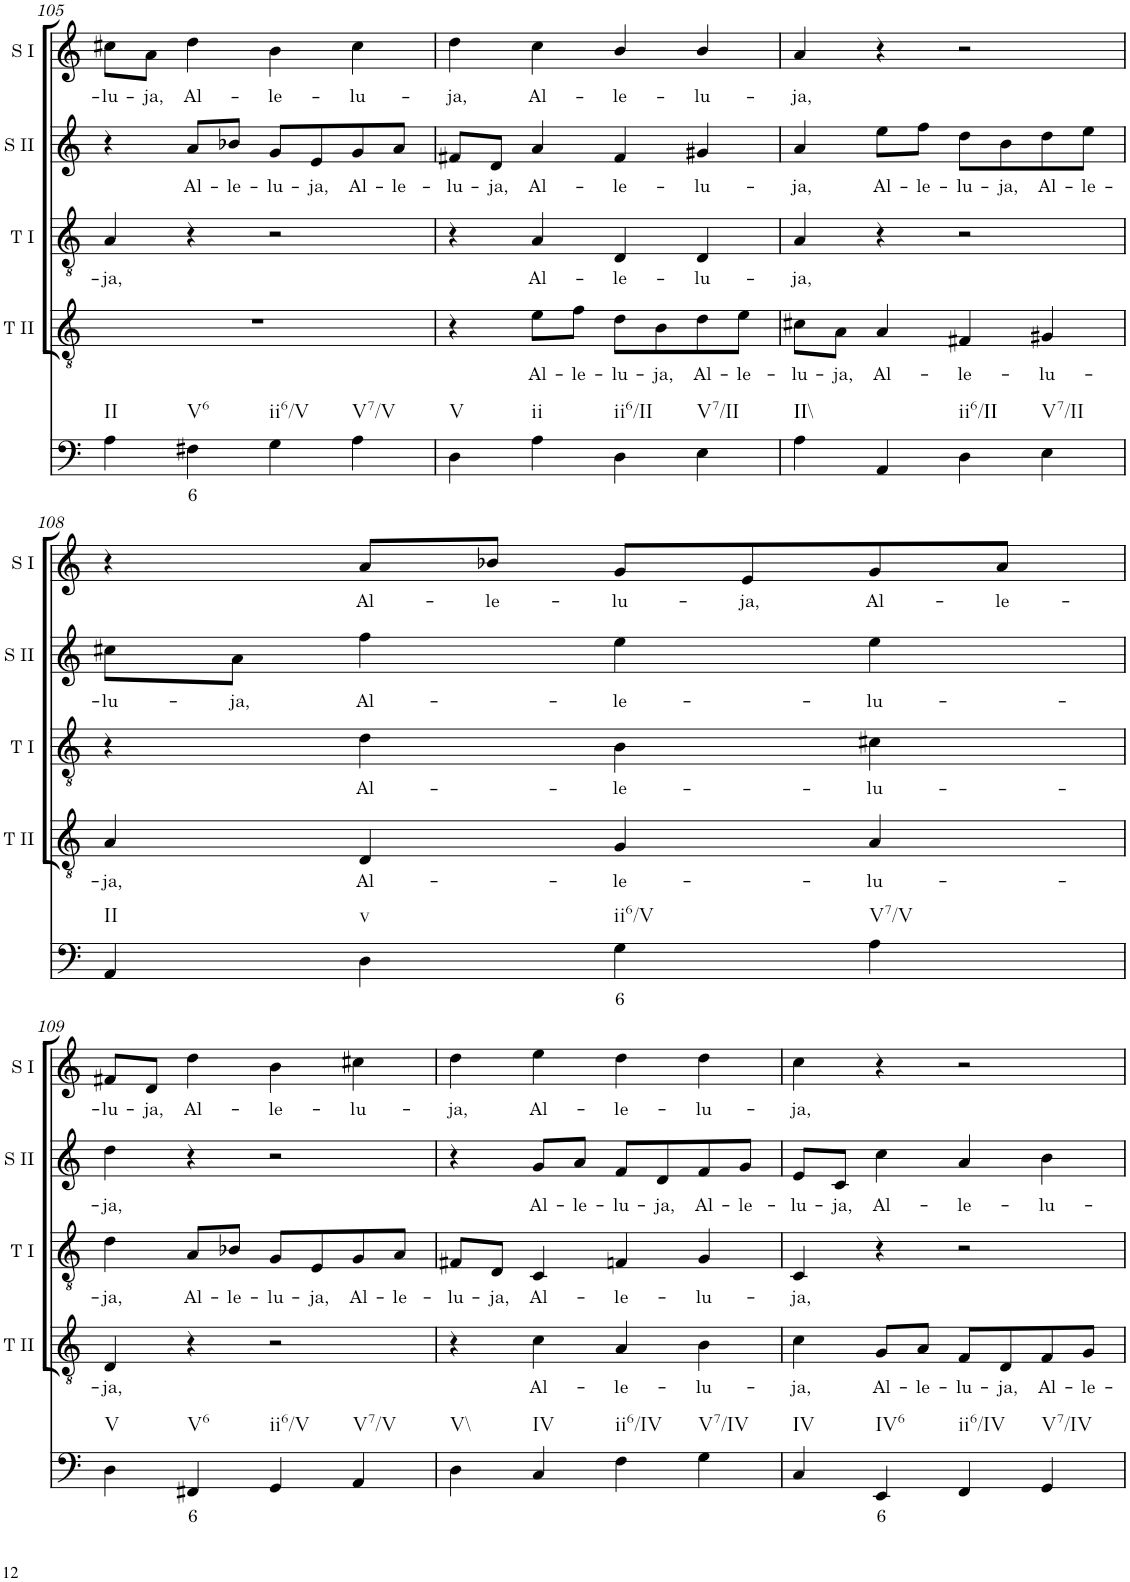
**kern	**text	**kern	**text	**kern	**text	**kern	**text	**kern	**text
*part5	*part5	*part4	*part4	*part3	*part3	*part2	*part2	*part1	*part1
*staff5	*staff5	*staff4	*staff4	*staff3	*staff3	*staff2	*staff2	*staff1	*staff1
*I"Continuo	*	*I"Tenor II	*	*I"Tenor I	*	*I"Soprano II	*	*I"Soprano I	*
*	*	*I'T II	*	*I'T I	*	*I'S II	*	*I'S I	*
!!LO:PB:g=z
*clefG2	*	*clefG2	*	*clefF4	*	*clefG2	*	*clefG2	*
*k[]	*	*k[]	*	*k[]	*	*k[]	*	*k[]	*
*	*	*	*	*M4/4	*	*M4/4	*	*M4/4	*
=105	=105	=105	=105	=105	=105	=105	=105	=105	=105
!LO:TX:b:t=II	!	!	!	!	!	!	!	!	!
!	!	!	!	!	!LO:LY:b	!	!	!	!LO:LY:b
4A\	.	1r	.	4A/	ja,	4r	.	8cc#X\L	lu-
!	!	!	!	!	!	!	!	!	!LO:LY:b
.	.	.	.	.	.	.	.	8a\J	ja,
!LO:TX:b:t=V6	!	!	!	!	!	!	!	!	!
!	!LO:LY:b	!	!	!	!	!	!LO:LY:b	!	!LO:LY:b
4F#X\	6	.	.	4r	.	8a/L	Al-	4dd\	Al-
!	!	!	!	!	!	!	!LO:LY:b	!	!
.	.	.	.	.	.	8b-X/J	le-	.	.
!LO:TX:b:t=ii6/V	!	!	!	!	!	!	!	!	!
!	!	!	!	!	!	!	!LO:LY:b	!	!LO:LY:b
4G\	.	.	.	2r	.	8g/L	lu-	4b\	le-
!	!	!	!	!	!	!	!LO:LY:b	!	!
.	.	.	.	.	.	8e/	ja,	.	.
!LO:TX:b:t=V7/V	!	!	!	!	!	!	!	!	!
!	!	!	!	!	!	!	!LO:LY:b	!	!LO:LY:b
4A\	.	.	.	.	.	8g/	Al-	4cc#\	lu-
!	!	!	!	!	!	!	!LO:LY:b	!	!
.	.	.	.	.	.	8a/J	le-	.	.
=106	=106	=106	=106	=106	=106	=106	=106	=106	=106
!LO:TX:b:t=V	!	!	!	!	!	!	!	!	!
!	!	!	!	!	!	!	!LO:LY:b	!	!LO:LY:b
4D\	.	4r	.	4r	.	8f#X/L	lu-	4dd\	ja,
!	!	!	!	!	!	!	!LO:LY:b	!	!
.	.	.	.	.	.	8d/J	ja,	.	.
!LO:TX:b:t=ii	!	!	!	!	!	!	!	!	!
!	!	!	!LO:LY:b	!	!LO:LY:b	!	!LO:LY:b	!	!LO:LY:b
4A\	.	8e\L	Al-	4A/	Al-	4a/	Al-	4cc\	Al-
!	!	!	!LO:LY:b	!	!	!	!	!	!
.	.	8f\J	le-	.	.	.	.	.	.
!LO:TX:b:t=ii6/II	!	!	!	!	!	!	!	!	!
!	!	!	!LO:LY:b	!	!LO:LY:b	!	!LO:LY:b	!	!LO:LY:b
4D\	.	8d\L	lu-	4D/	le-	4f#/	le-	4b/	le-
!	!	!	!LO:LY:b	!	!	!	!	!	!
.	.	8B\	ja,	.	.	.	.	.	.
!LO:TX:b:t=V7/II	!	!	!	!	!	!	!	!	!
!	!	!	!LO:LY:b	!	!LO:LY:b	!	!LO:LY:b	!	!LO:LY:b
4E\	.	8d\	Al-	4D/	lu-	4g#X/	lu-	4b/	lu-
!	!	!	!LO:LY:b	!	!	!	!	!	!
.	.	8e\J	le-	.	.	.	.	.	.
=107	=107	=107	=107	=107	=107	=107	=107	=107	=107
!LO:TX:b:t=II\\	!	!	!	!	!	!	!	!	!
!	!	!	!LO:LY:b	!	!LO:LY:b	!	!LO:LY:b	!	!LO:LY:b
4A\	.	8c#X\L	lu-	4A/	ja,	4a/	ja,	4a/	ja,
!	!	!	!LO:LY:b	!	!	!	!	!	!
.	.	8A\J	ja,	.	.	.	.	.	.
!	!	!	!LO:LY:b	!	!	!	!LO:LY:b	!	!
4AA/	.	4A/	Al-	4r	.	8ee\L	Al-	4r	.
!	!	!	!	!	!	!	!LO:LY:b	!	!
.	.	.	.	.	.	8ff\J	le-	.	.
!LO:TX:b:t=ii6/II	!	!	!	!	!	!	!	!	!
!	!	!	!LO:LY:b	!	!	!	!LO:LY:b	!	!
4D\	.	4F#X/	le-	2r	.	8dd\L	lu-	2r	.
!	!	!	!	!	!	!	!LO:LY:b	!	!
.	.	.	.	.	.	8b\	ja,	.	.
!LO:TX:b:t=V7/II	!	!	!	!	!	!	!	!	!
!	!	!	!LO:LY:b	!	!	!	!LO:LY:b	!	!
4E\	.	4G#X/	lu-	.	.	8dd\	Al-	.	.
!	!	!	!	!	!	!	!LO:LY:b	!	!
.	.	.	.	.	.	8ee\J	le-	.	.
!!LO:LB:g=z
=108	=108	=108	=108	=108	=108	=108	=108	=108	=108
!LO:TX:b:t=II	!	!	!	!	!	!	!	!	!
!	!	!	!LO:LY:b	!	!	!	!LO:LY:b	!	!
4AA/	.	4A/	ja,	4r	.	8cc#X\L	lu-	4r	.
!	!	!	!	!	!	!	!LO:LY:b	!	!
.	.	.	.	.	.	8a\J	ja,	.	.
!LO:TX:b:t=v	!	!	!	!	!	!	!	!	!
!	!	!	!LO:LY:b	!	!LO:LY:b	!	!LO:LY:b	!	!LO:LY:b
4D\	.	4D/	Al-	4d\	Al-	4ff\	Al-	8a/L	Al-
!	!	!	!	!	!	!	!	!	!LO:LY:b
.	.	.	.	.	.	.	.	8b-X/J	le-
!LO:TX:b:t=ii6/V	!	!	!	!	!	!	!	!	!
!	!LO:LY:b	!	!LO:LY:b	!	!LO:LY:b	!	!LO:LY:b	!	!LO:LY:b
4G\	6	4G/	le-	4B\	le-	4ee\	le-	8g/L	lu-
!	!	!	!	!	!	!	!	!	!LO:LY:b
.	.	.	.	.	.	.	.	8e/	ja,
!LO:TX:b:t=V7/V	!	!	!	!	!	!	!	!	!
!	!	!	!LO:LY:b	!	!LO:LY:b	!	!LO:LY:b	!	!LO:LY:b
4A\	.	4A/	lu-	4c#X\	lu-	4ee\	lu-	8g/	Al-
!	!	!	!	!	!	!	!	!	!LO:LY:b
.	.	.	.	.	.	.	.	8a/J	le-
!!LO:LB:g=z
=109	=109	=109	=109	=109	=109	=109	=109	=109	=109
!LO:TX:b:t=V	!	!	!	!	!	!	!	!	!
!	!	!	!LO:LY:b	!	!LO:LY:b	!	!LO:LY:b	!	!LO:LY:b
4D\	.	4D/	ja,	4d\	ja,	4dd\	ja,	8f#X/L	lu-
!	!	!	!	!	!	!	!	!	!LO:LY:b
.	.	.	.	.	.	.	.	8d/J	ja,
!LO:TX:b:t=V6	!	!	!	!	!	!	!	!	!
!	!LO:LY:b	!	!	!	!LO:LY:b	!	!	!	!LO:LY:b
4FF#X/	6	4r	.	8A/L	Al-	4r	.	4dd\	Al-
!	!	!	!	!	!LO:LY:b	!	!	!	!
.	.	.	.	8B-X/J	le-	.	.	.	.
!LO:TX:b:t=ii6/V	!	!	!	!	!	!	!	!	!
!	!	!	!	!	!LO:LY:b	!	!	!	!LO:LY:b
4GG/	.	2r	.	8G/L	lu-	2r	.	4b\	le-
!	!	!	!	!	!LO:LY:b	!	!	!	!
.	.	.	.	8E/	ja,	.	.	.	.
!LO:TX:b:t=V7/V	!	!	!	!	!	!	!	!	!
!	!	!	!	!	!LO:LY:b	!	!	!	!LO:LY:b
4AA/	.	.	.	8G/	Al-	.	.	4cc#X\	lu-
!	!	!	!	!	!LO:LY:b	!	!	!	!
.	.	.	.	8A/J	le-	.	.	.	.
=110	=110	=110	=110	=110	=110	=110	=110	=110	=110
!LO:TX:b:t=V\\	!	!	!	!	!	!	!	!	!
!	!	!	!	!	!LO:LY:b	!	!	!	!LO:LY:b
4D\	.	4r	.	8F#X/L	lu-	4r	.	4dd\	ja,
!	!	!	!	!	!LO:LY:b	!	!	!	!
.	.	.	.	8D/J	ja,	.	.	.	.
!LO:TX:b:t=IV	!	!	!	!	!	!	!	!	!
!	!	!	!LO:LY:b	!	!LO:LY:b	!	!LO:LY:b	!	!LO:LY:b
4C/	.	4c\	Al-	4C/	Al-	8g/L	Al-	4ee\	Al-
!	!	!	!	!	!	!	!LO:LY:b	!	!
.	.	.	.	.	.	8a/J	le-	.	.
!LO:TX:b:t=ii6/IV	!	!	!	!	!	!	!	!	!
!	!	!	!LO:LY:b	!	!LO:LY:b	!	!LO:LY:b	!	!LO:LY:b
4F\	.	4A/	le-	4Fn/	le-	8f/L	lu-	4dd\	le-
!	!	!	!	!	!	!	!LO:LY:b	!	!
.	.	.	.	.	.	8d/	ja,	.	.
!LO:TX:b:t=V7/IV	!	!	!	!	!	!	!	!	!
!	!	!	!LO:LY:b	!	!LO:LY:b	!	!LO:LY:b	!	!LO:LY:b
4G\	.	4B\	lu-	4G/	lu-	8f/	Al-	4dd\	lu-
!	!	!	!	!	!	!	!LO:LY:b	!	!
.	.	.	.	.	.	8g/J	le-	.	.
=111	=111	=111	=111	=111	=111	=111	=111	=111	=111
!LO:TX:b:t=IV	!	!	!	!	!	!	!	!	!
!	!	!	!LO:LY:b	!	!LO:LY:b	!	!LO:LY:b	!	!LO:LY:b
4C/	.	4c\	ja,	4C/	ja,	8e/L	lu-	4cc\	ja,
!	!	!	!	!	!	!	!LO:LY:b	!	!
.	.	.	.	.	.	8c/J	ja,	.	.
!LO:TX:b:t=IV6	!	!	!	!	!	!	!	!	!
!	!LO:LY:b	!	!LO:LY:b	!	!	!	!LO:LY:b	!	!
4EE/	6	8G/L	Al-	4r	.	4cc\	Al-	4r	.
!	!	!	!LO:LY:b	!	!	!	!	!	!
.	.	8A/J	le-	.	.	.	.	.	.
!LO:TX:b:t=ii6/IV	!	!	!	!	!	!	!	!	!
!	!	!	!LO:LY:b	!	!	!	!LO:LY:b	!	!
4FF/	.	8F/L	lu-	2r	.	4a/	le-	2r	.
!	!	!	!LO:LY:b	!	!	!	!	!	!
.	.	8D/	ja,	.	.	.	.	.	.
!LO:TX:b:t=V7/IV	!	!	!	!	!	!	!	!	!
!	!	!	!LO:LY:b	!	!	!	!LO:LY:b	!	!
4GG/	.	8F/	Al-	.	.	4b\	lu-	.	.
!	!	!	!LO:LY:b	!	!	!	!	!	!
.	.	8G/J	le-	.	.	.	.	.	.
=	=	=	=	=	=	=	=	=	=
*-	*-	*-	*-	*-	*-	*-	*-	*-	*-
